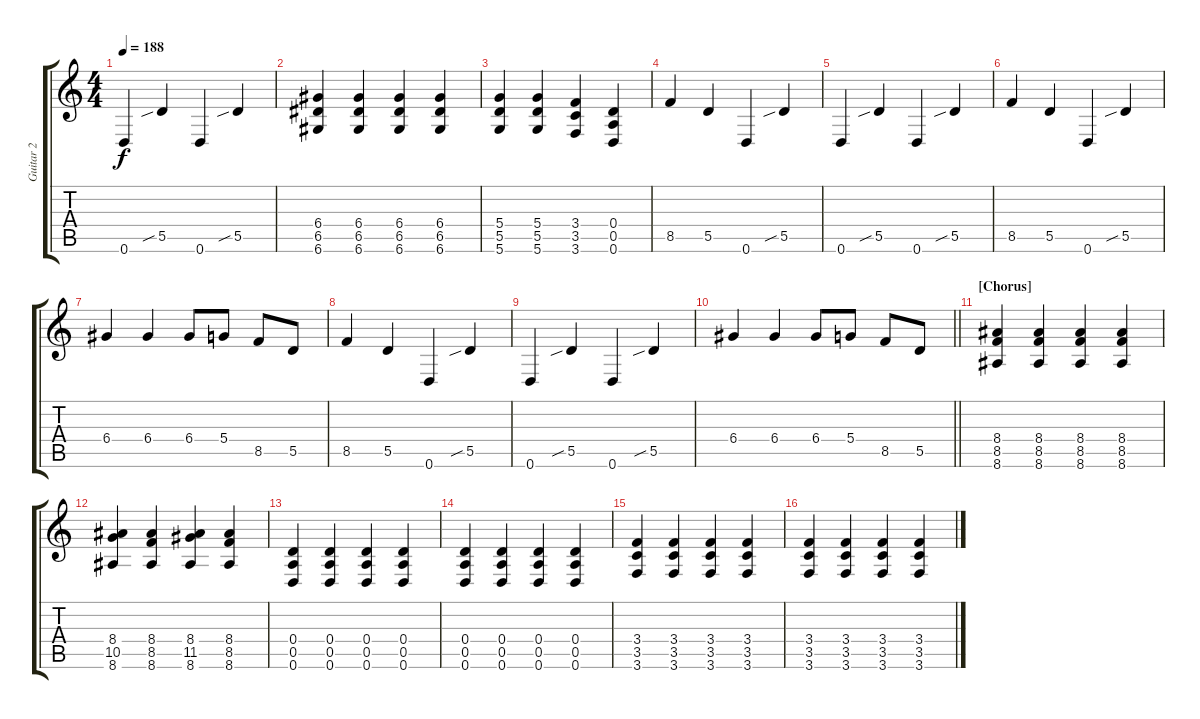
\track ("Guitar 2" "Guitar 2") {instrument distortionguitar}
\staff {score tabs}
\tuning (E4 B3 G3 D3 A2 D2) {hide}
\ts (4 4)
\tempo 188
\clef g2
\ks c
0.6.4{dy f} 5.5{sib}.4 0.6.4 5.5{sib}.4 |
(6.4 6.5 6.6).4 (6.4 6.5 6.6).4 (6.4 6.5 6.6).4 (6.4 6.5 6.6).4 |
(5.4 5.5 5.6).4 (5.4 5.5 5.6).4 (3.4 3.5 3.6).4 (0.4 0.5 0.6).4 |
8.5.4 5.5.4 0.6.4 5.5{sib}.4 |
0.6.4 5.5{sib}.4 0.6.4 5.5{sib}.4 |
8.5.4 5.5.4 0.6.4 5.5{sib}.4 |
6.4.4 6.4.4 6.4.8 5.4.8 8.5.8 5.5.8 |
8.5.4 5.5.4 0.6.4 5.5{sib}.4 |
0.6.4 5.5{sib}.4 0.6.4 5.5{sib}.4 |
\barLineRight lightlight
6.4.4 6.4.4 6.4.8 5.4.8 8.5.8 5.5.8 |
\section ("" "[Chorus]")
(8.4 8.5 8.6).4 (8.4 8.5 8.6).4 (8.4 8.5 8.6).4 (8.4 8.5 8.6).4 |
(8.4 10.5 8.6).4 (8.4 8.5 8.6).4 (8.4 11.5 8.6).4 (8.4 8.5 8.6).4 |
(0.4 0.5 0.6).4 (0.4 0.5 0.6).4 (0.4 0.5 0.6).4 (0.4 0.5 0.6).4 |
(0.4 0.5 0.6).4 (0.4 0.5 0.6).4 (0.4 0.5 0.6).4 (0.4 0.5 0.6).4 |
(3.4 3.5 3.6).4 (3.4 3.5 3.6).4 (3.4 3.5 3.6).4 (3.4 3.5 3.6).4 |
(3.4 3.5 3.6).4 (3.4 3.5 3.6).4 (3.4 3.5 3.6).4 (3.4 3.5 3.6).4
